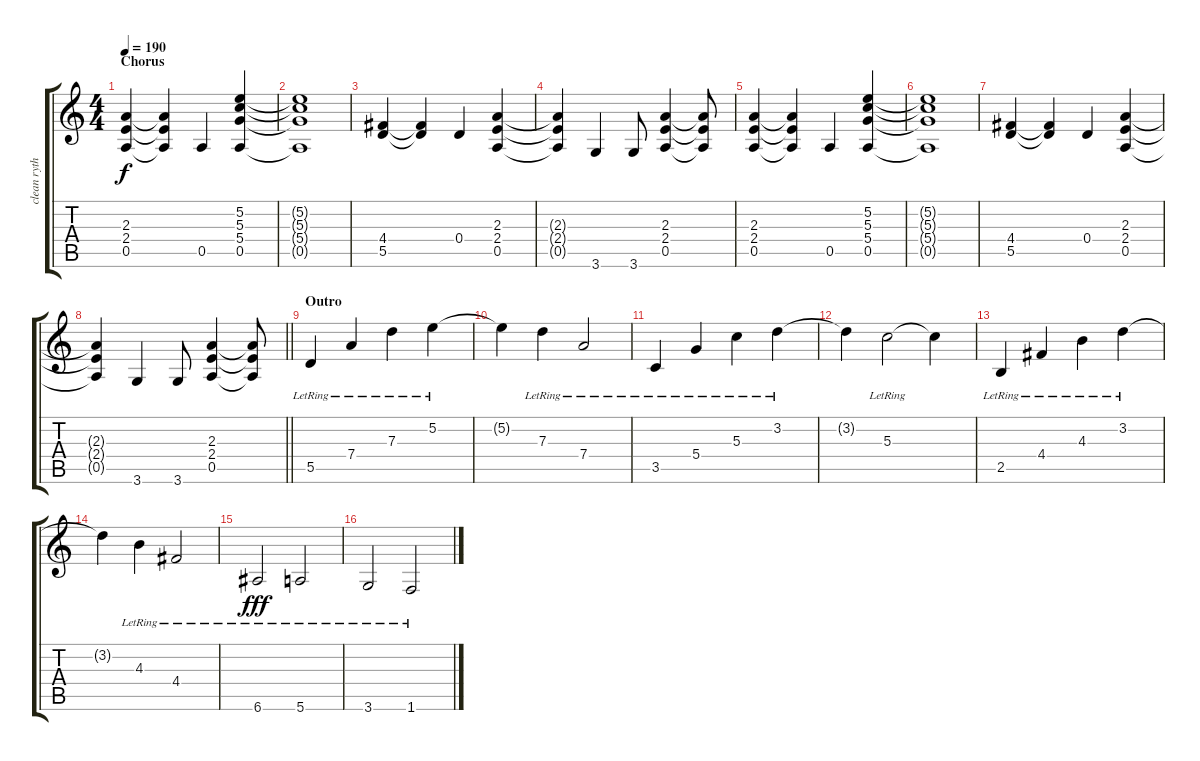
\track ("clean rythm" "clean ryth") {instrument electricguitarjazz}
\staff {score tabs}
\tuning (E4 B3 G3 D3 A2 E2) {hide}
\ts (4 4)
\section ("" "Chorus")
\tempo 190
\clef g2
\ks c
(2.3 2.4 0.5).4{dy f} (2.3{t} 2.4{t} 0.5{t}).4 0.5.4 (5.2 5.3 5.4 0.5).4 |
(5.2{t} 5.3{t} 5.4{t} 0.5{t}).1 |
(4.4 5.5).4 (4.4{t} 5.5{t}).4 0.4.4 (2.3 2.4 0.5).4 |
(2.3{t} 2.4{t} 0.5{t}).4 3.6.4 3.6.8 (2.3 2.4 0.5).4 (2.3{t} 2.4{t} 0.5{t}).8 |
(2.3 2.4 0.5).4 (2.3{t} 2.4{t} 0.5{t}).4 0.5.4 (5.2 5.3 5.4 0.5).4 |
(5.2{t} 5.3{t} 5.4{t} 0.5{t}).1 |
(4.4 5.5).4 (4.4{t} 5.5{t}).4 0.4.4 (2.3 2.4 0.5).4 |
\barLineRight lightlight
(2.3{t} 2.4{t} 0.5{t}).4 3.6.4 3.6.8 (2.3 2.4 0.5).4 (2.3{t} 2.4{t} 0.5{t}).8 |
\section ("" "Outro")
5.5{lr}.4 7.4{lr}.4 7.3{lr}.4 5.2{lr}.4 |
5.2{t}.4 7.3{lr}.4 7.4{lr}.2 |
3.5{lr}.4 5.4{lr}.4 5.3{lr}.4 3.2{lr}.4 |
3.2{t}.4 5.3{lr}.2 5.3{t}.4 |
2.5{lr}.4 4.4{lr}.4 4.3{lr}.4 3.2{lr}.4 |
3.2{t}.4 4.3{lr}.4 4.4{lr}.2 |
6.6{lr}.2{dy fff} 5.6{lr}.2 |
3.6{lr}.2 1.6{lr}.2
